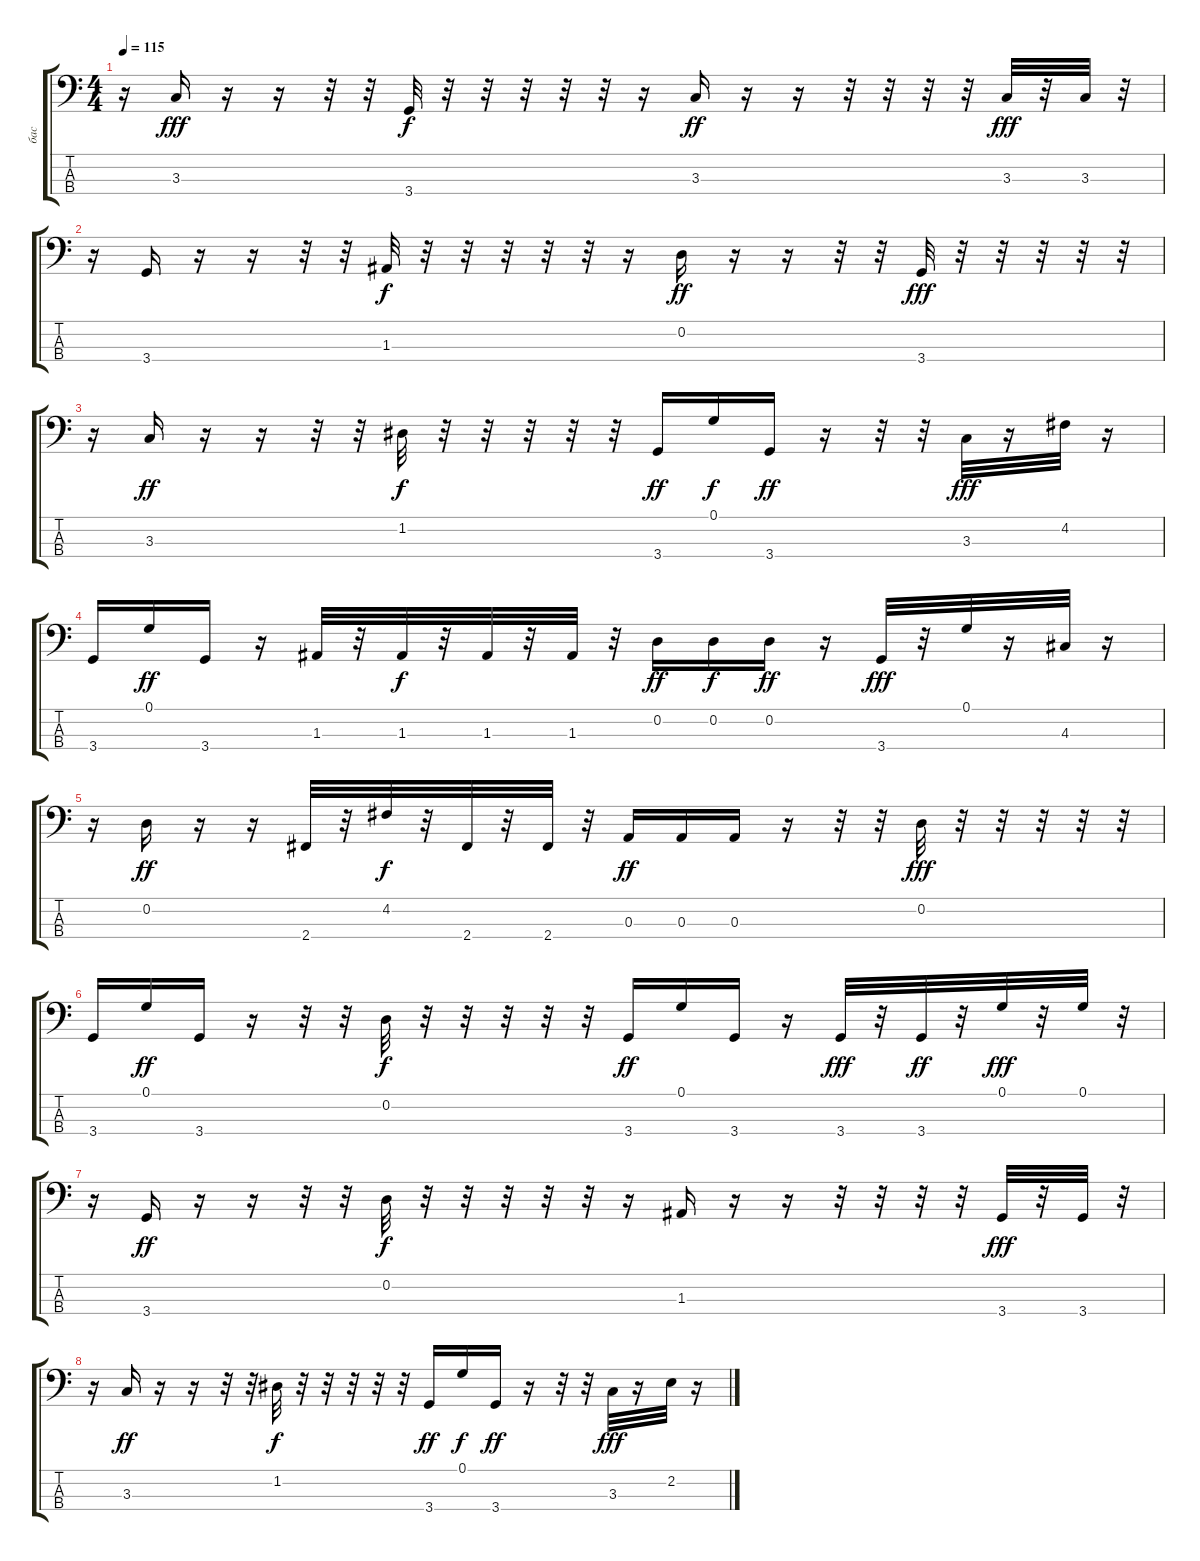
\track ("бас" "бас") {instrument electricbassfinger}
\staff {score tabs}
\tuning (G2 D2 A1 E1) {hide}
\ts (4 4)
\tempo 115
\clef f4
\ks c
r.16{dy fff} 3.3.16 r.16 r.16 r.32 r.32 3.4.32{dy f} r.32 r.32 r.32 r.32 r.32 r.16 3.3.16{dy ff} r.16 r.16 r.32 r.32 r.32 r.32 3.3.32{dy fff} r.32 3.3.32 r.32 |
r.16 3.4.16 r.16 r.16 r.32 r.32 1.3.32{dy f balance 0} r.32 r.32 r.32 r.32{balance 16} r.32 r.16{balance 3} 0.2.16{dy ff balance 0} r.16{balance 0} r.16{balance 16} r.32{balance 10} r.32 3.4.32{dy fff balance 6} r.32 r.32{balance 0} r.32 r.32 r.32 |
r.16{balance 8} 3.3.16{dy ff} r.16 r.16 r.32 r.32 1.2.32{dy f} r.32 r.32 r.32 r.32 r.32 3.4.16{dy ff} 0.1.16{dy f} 3.4.16{dy ff} r.16 r.32 r.32 3.3.32{dy fff} r.16 4.2.32 r.16 |
3.4.16 0.1.16{dy ff} 3.4.16 r.16 1.3.32 r.32 1.3.32{dy f} r.32 1.3.32 r.32 1.3.32 r.32 0.2.16{dy ff} 0.2.16{dy f} 0.2.16{dy ff} r.16 3.4.32{dy fff} r.32 0.1.32 r.16 4.3.32 r.16 |
r.16 0.2.16{dy ff} r.16 r.16 2.4.32 r.32 4.2.32{dy f} r.32 2.4.32 r.32 2.4.32 r.32 0.3.16{dy ff} 0.3.16 0.3.16 r.16 r.32 r.32 0.2.32{dy fff} r.32 r.32 r.32 r.32 r.32 |
3.4.16 0.1.16{dy ff} 3.4.16 r.16 r.32 r.32 0.2.32{dy f} r.32 r.32 r.32 r.32 r.32 3.4.16{dy ff} 0.1.16 3.4.16 r.16 3.4.32{dy fff} r.32 3.4.32{dy ff} r.32 0.1.32{dy fff} r.32 0.1.32 r.32 |
r.16 3.4.16{dy ff} r.16 r.16 r.32 r.32 0.2.32{dy f} r.32 r.32 r.32 r.32 r.32 r.16 1.3.16 r.16 r.16 r.32 r.32 r.32 r.32 3.4.32{dy fff} r.32 3.4.32 r.32 |
r.16 3.3.16{dy ff} r.16 r.16 r.32 r.32 1.2.32{dy f} r.32 r.32 r.32 r.32 r.32 3.4.16{dy ff} 0.1.16{dy f} 3.4.16{dy ff} r.16 r.32 r.32 3.3.32{dy fff} r.16 2.2.32 r.16
